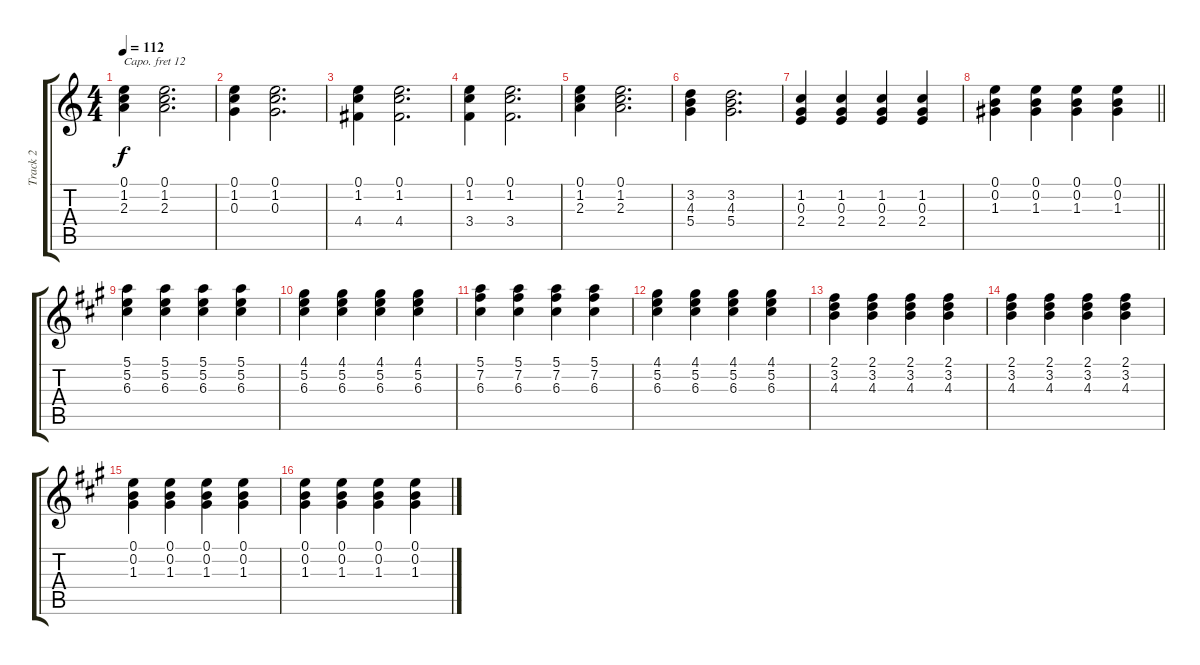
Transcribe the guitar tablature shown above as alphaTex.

\track ("Track 2" "Track 2") {instrument acousticgrandpiano}
\staff {score tabs}
\capo 12
\tuning (E4 B3 G3 D3 A2 E2) {hide}
\ts (4 4)
\tempo 112
\clef g2
\ks c
(0.1 1.2 2.3).4{dy f} (0.1 1.2 2.3).2{d} |
(0.1 1.2 0.3).4 (0.1 1.2 0.3).2{d} |
(0.1 1.2 4.4).4 (0.1 1.2 4.4).2{d} |
(0.1 1.2 3.4).4 (0.1 1.2 3.4).2{d} |
(0.1 1.2 2.3).4 (0.1 1.2 2.3).2{d} |
(3.2 4.3 5.4).4 (3.2 4.3 5.4).2{d} |
(1.2 0.3 2.4).4 (1.2 0.3 2.4).4 (1.2 0.3 2.4).4 (1.2 0.3 2.4).4 |
\barLineRight lightlight
(0.1 0.2 1.3).4 (0.1 0.2 1.3).4 (0.1 0.2 1.3).4 (0.1 0.2 1.3).4 |
\ks a
(5.1 5.2 6.3).4 (5.1 5.2 6.3).4 (5.1 5.2 6.3).4 (5.1 5.2 6.3).4 |
(4.1 5.2 6.3).4 (4.1 5.2 6.3).4 (4.1 5.2 6.3).4 (4.1 5.2 6.3).4 |
(5.1 7.2 6.3).4 (5.1 7.2 6.3).4 (5.1 7.2 6.3).4 (5.1 7.2 6.3).4 |
(4.1 5.2 6.3).4 (4.1 5.2 6.3).4 (4.1 5.2 6.3).4 (4.1 5.2 6.3).4 |
(2.1 3.2 4.3).4 (2.1 3.2 4.3).4 (2.1 3.2 4.3).4 (2.1 3.2 4.3).4 |
(2.1 3.2 4.3).4 (2.1 3.2 4.3).4 (2.1 3.2 4.3).4 (2.1 3.2 4.3).4 |
(0.1 0.2 1.3).4 (0.1 0.2 1.3).4 (0.1 0.2 1.3).4 (0.1 0.2 1.3).4 |
(0.1 0.2 1.3).4 (0.1 0.2 1.3).4 (0.1 0.2 1.3).4 (0.1 0.2 1.3).4
